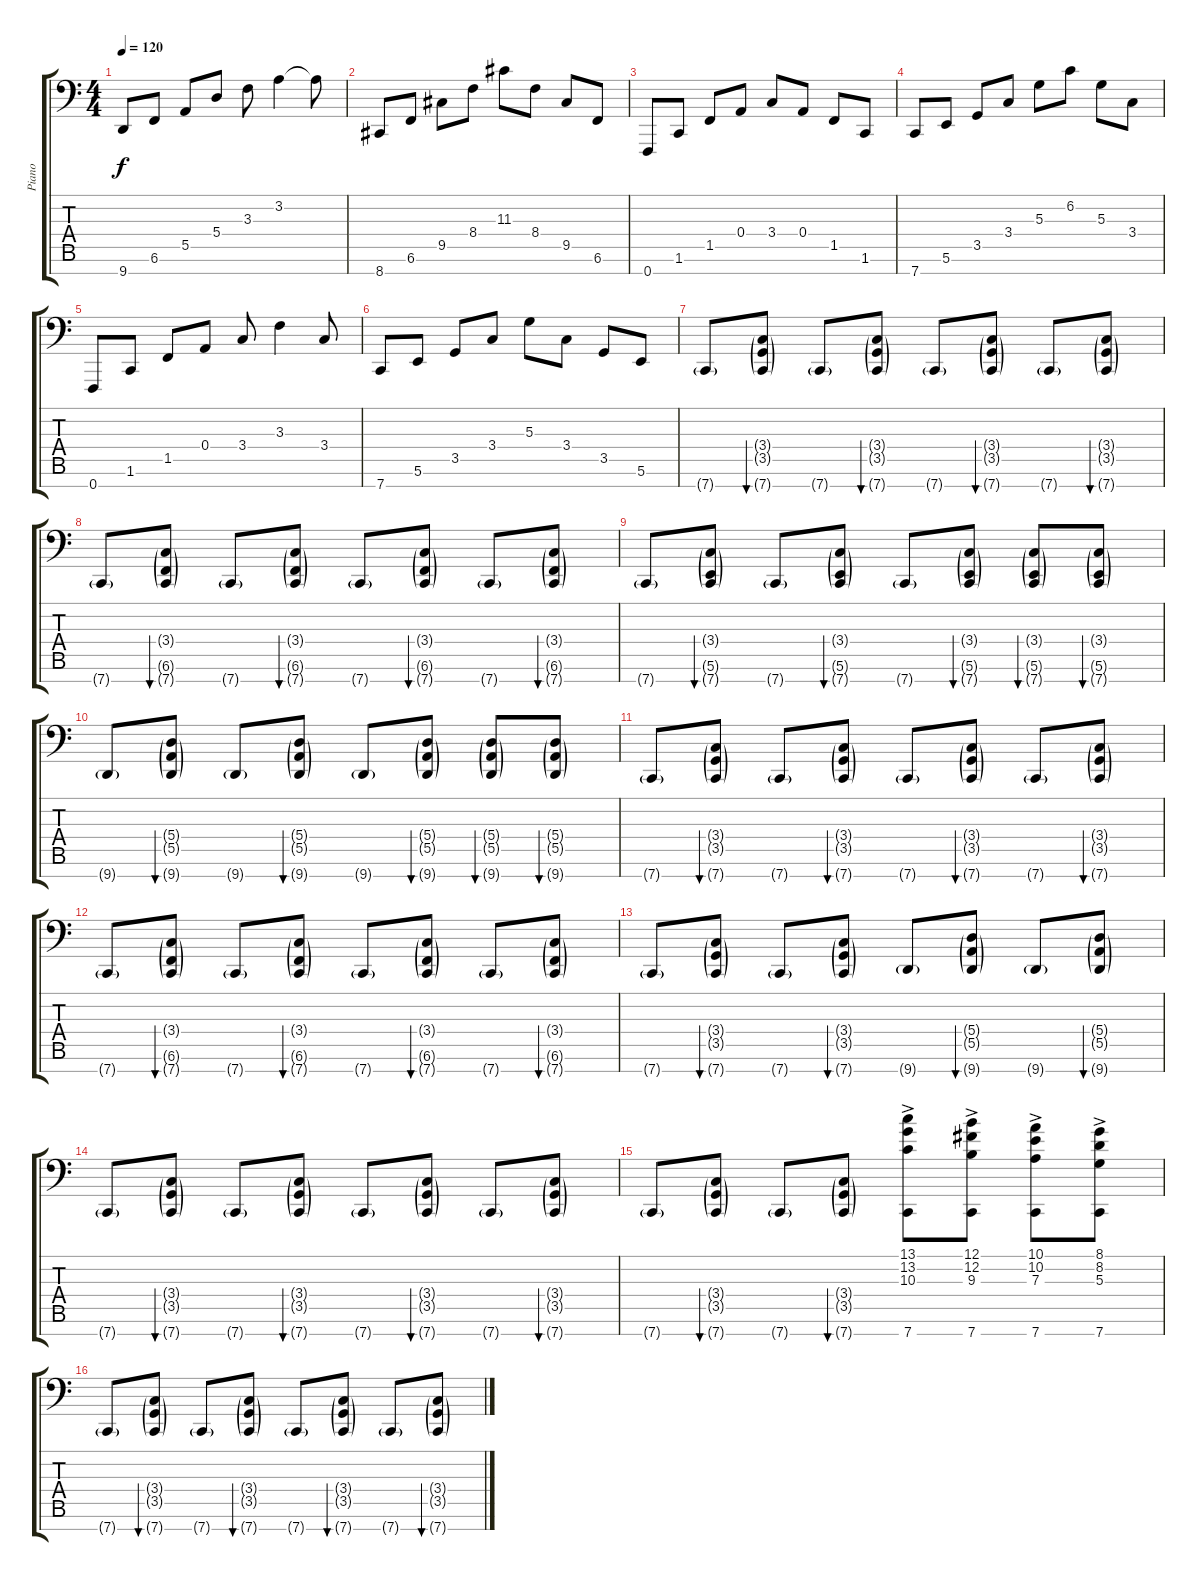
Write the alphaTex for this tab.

\track ("Piano " "Piano ") {instrument brightacousticpiano}
\staff {score tabs}
\tuning (B3 Gb3 D3 A2 E2 B1 F1) {hide}
\ts (4 4)
\tempo 120
\clef f4
\ks c
9.7.8{dy f} 6.6.8 5.5.8 5.4.8 3.3.8 3.2.4 3.2{t}.8 |
8.7.8 6.6.8 9.5.8 8.4.8 11.3.8 8.4.8 9.5.8 6.6.8 |
0.7.8 1.6.8 1.5.8 0.4.8 3.4.8 0.4.8 1.5.8 1.6.8 |
7.7.8 5.6.8 3.5.8 3.4.8 5.3.8 6.2.8 5.3.8 3.4.8 |
0.7.8 1.6.8 1.5.8 0.4.8 3.4.8 3.3.4 3.4.8 |
7.7.8 5.6.8 3.5.8 3.4.8 5.3.8 3.4.8 3.5.8 5.6.8 |
7.7{g}.8 (3.4{g} 3.5{g} 7.7{g}).8{bu 120} 7.7{g}.8 (3.4{g} 3.5{g} 7.7{g}).8{bu 120} 7.7{g}.8 (3.4{g} 3.5{g} 7.7{g}).8{bu 120} 7.7{g}.8 (3.4{g} 3.5{g} 7.7{g}).8{bu 120} |
7.7{g}.8 (3.4{g} 6.6{g} 7.7{g}).8{bu 120} 7.7{g}.8 (3.4{g} 6.6{g} 7.7{g}).8{bu 120} 7.7{g}.8 (3.4{g} 6.6{g} 7.7{g}).8{bu 120} 7.7{g}.8 (3.4{g} 6.6{g} 7.7{g}).8{bu 120} |
7.7{g}.8 (3.4{g} 5.6{g} 7.7{g}).8{bu 120} 7.7{g}.8 (3.4{g} 5.6{g} 7.7{g}).8{bu 120} 7.7{g}.8 (3.4{g} 5.6{g} 7.7{g}).8{bu 120} (3.4{g} 5.6{g} 7.7{g}).8{bu 120} (3.4{g} 5.6{g} 7.7{g}).8{bu 120} |
9.7{g}.8 (5.4{g} 5.5{g} 9.7{g}).8{bu 120} 9.7{g}.8 (5.4{g} 5.5{g} 9.7{g}).8{bu 120} 9.7{g}.8 (5.4{g} 5.5{g} 9.7{g}).8{bu 120} (5.4{g} 5.5{g} 9.7{g}).8{bu 120} (5.4{g} 5.5{g} 9.7{g}).8{bu 120} |
7.7{g}.8 (3.4{g} 3.5{g} 7.7{g}).8{bu 120} 7.7{g}.8 (3.4{g} 3.5{g} 7.7{g}).8{bu 120} 7.7{g}.8 (3.4{g} 3.5{g} 7.7{g}).8{bu 120} 7.7{g}.8 (3.4{g} 3.5{g} 7.7{g}).8{bu 120} |
7.7{g}.8 (3.4{g} 6.6{g} 7.7{g}).8{bu 120} 7.7{g}.8 (3.4{g} 6.6{g} 7.7{g}).8{bu 120} 7.7{g}.8 (3.4{g} 6.6{g} 7.7{g}).8{bu 120} 7.7{g}.8 (3.4{g} 6.6{g} 7.7{g}).8{bu 120} |
7.7{g}.8 (3.4{g} 3.5{g} 7.7{g}).8{bu 120} 7.7{g}.8 (3.4{g} 3.5{g} 7.7{g}).8{bu 120} 9.7{g}.8 (5.4{g} 5.5{g} 9.7{g}).8{bu 120} 9.7{g}.8 (5.4{g} 5.5{g} 9.7{g}).8{bu 120} |
7.7{g}.8 (3.4{g} 3.5{g} 7.7{g}).8{bu 120} 7.7{g}.8 (3.4{g} 3.5{g} 7.7{g}).8{bu 120} 7.7{g}.8 (3.4{g} 3.5{g} 7.7{g}).8{bu 120} 7.7{g}.8 (3.4{g} 3.5{g} 7.7{g}).8{bu 120} |
7.7{g}.8 (3.4{g} 3.5{g} 7.7{g}).8{bu 120} 7.7{g}.8 (3.4{g} 3.5{g} 7.7{g}).8{bu 120} (13.1{ac} 13.2{ac} 10.3{ac} 7.7).8 (12.1{ac} 12.2{ac} 9.3{ac} 7.7).8 (10.1{ac} 10.2{ac} 7.3{ac} 7.7).8 (8.1{ac} 8.2{ac} 5.3{ac} 7.7).8 |
7.7{g}.8 (3.4{g} 3.5{g} 7.7{g}).8{bu 120} 7.7{g}.8 (3.4{g} 3.5{g} 7.7{g}).8{bu 120} 7.7{g}.8 (3.4{g} 3.5{g} 7.7{g}).8{bu 120} 7.7{g}.8 (3.4{g} 3.5{g} 7.7{g}).8{bu 120}
